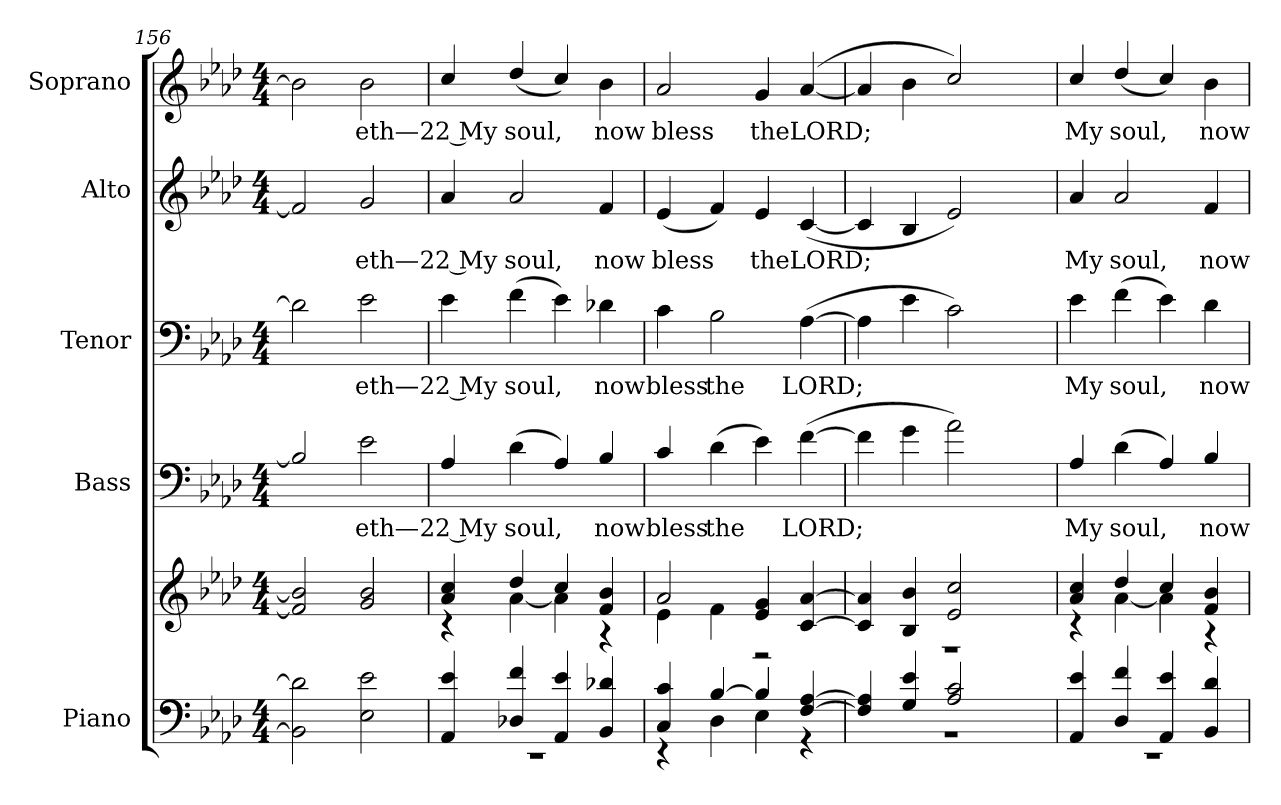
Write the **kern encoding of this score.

**kern	**kern	**kern	**text	**kern	**text	**kern	**text	**kern	**text
*part5	*part5	*part4	*part4	*part3	*part3	*part2	*part2	*part1	*part1
*staff6	*staff5	*staff4	*staff4	*staff3	*staff3	*staff2	*staff2	*staff1	*staff1
*I"Piano	*	*I"Bass	*	*I"Tenor	*	*I"Alto	*	*I"Soprano	*
*I'Pno.	*	*I'B.	*	*I'T.	*	*I'A.	*	*I'S.	*
*clefF4	*clefG2	*clefF4	*	*clefF4	*	*clefG2	*	*clefG2	*
*	*	*ITrd7c12	*	*	*	*	*	*	*
*k[b-e-a-d-]	*k[b-e-a-d-]	*k[b-e-a-d-]	*	*k[b-e-a-d-]	*	*k[b-e-a-d-]	*	*k[b-e-a-d-]	*
*A-:	*A-:	*A-:	*	*A-:	*	*A-:	*	*A-:	*
*M4/4	*M4/4	*M4/4	*	*M4/4	*	*M4/4	*	*M4/4	*
=156	=156	=156	=156	=156	=156	=156	=156	=156	=156
2BB-i\] 2di]	2fi/] 2b-i]	2BB-i/]	.	2di\]	.	2fi/]	.	2b-i\]	.
!	!	!	!LO:LY:b:color=#000000	!	!	!	!	!	!
!	!	!	!	!	!LO:LY:b:color=#000000	!	!	!	!
!	!	!	!	!	!	!	!LO:LY:b:color=#000000	!	!
!	!	!	!	!	!	!	!	!	!LO:LY:b:color=#000000
2E-i\ 2e-i	2gi/ 2b-i	2E-i\	eth—	2e-i\	eth—	2gi/	eth—	2b-i\	eth—
!!LO:PB:g=z
=157	=157	=157	=157	=157	=157	=157	=157	=157	=157
*^	*^	*	*	*	*	*	*	*	*
!	!	!	!	!	!LO:LY:b:color=#000000	!	!	!	!	!	!
!	!	!	!	!	!	!	!LO:LY:b:color=#000000	!	!	!	!
!	!	!	!	!	!	!	!	!	!LO:LY:b:color=#000000	!	!
!	!	!	!	!	!	!	!	!	!	!	!LO:LY:b:color=#000000
4AA-i/ 4e-i	1r	4a-i/ 4cci	4r	4AA-i/	22 My	4e-i\	22 My	4a-i/	22 My	4cci/	22 My
!	!	!	!	!	!LO:LY:b:color=#000000	!	!	!	!	!	!
!	!	!	!	!	!	!	!LO:LY:b:color=#000000	!	!	!	!
!	!	!	!	!	!	!	!	!	!LO:LY:b:color=#000000	!	!
!	!	!	!	!	!	!	!	!	!	!	!LO:LY:b:color=#000000
4D-Xi/ 4fi	.	4dd-i/	[<4a-i\	(4D-i\	soul,	(4fi\	soul,	2a-i/	soul,	(4dd-i/	soul,
4AA-i/ 4e-i	.	4cci/	4a-i\]	4AA-i/)	.	4e-i\)	.	.	.	4cci/)	.
!	!	!	!	!	!LO:LY:b:color=#000000	!	!	!	!	!	!
!	!	!	!	!	!	!	!LO:LY:b:color=#000000	!	!	!	!
!	!	!	!	!	!	!	!	!	!LO:LY:b:color=#000000	!	!
!	!	!	!	!	!	!	!	!	!	!	!LO:LY:b:color=#000000
4BB-i/ 4d-Xi	.	4fi/ 4b-i	4r	4BB-i/	now	4d-Xi\	now	4fi/	now	4b-i\	now
=158	=158	=158	=158	=158	=158	=158	=158	=158	=158	=158	=158
!	!	!	!	!	!LO:LY:b:color=#000000	!	!	!	!	!	!
!	!	!	!	!	!	!	!LO:LY:b:color=#000000	!	!	!	!
!	!	!	!	!	!	!	!	!	!LO:LY:b:color=#000000	!	!
!	!	!	!	!	!	!	!	!	!	!	!LO:LY:b:color=#000000
4Ci/ 4ci	4r	2a-i/	4e-i\	4Ci/	bless	4ci\	bless	(4e-i/	bless	2a-i/	bless
!	!	!	!	!	!LO:LY:b:color=#000000	!	!	!	!	!	!
!	!	!	!	!	!	!	!LO:LY:b:color=#000000	!	!	!	!
[>4B-i/	4D-i\	.	4fi\	(4D-i\	the	2B-i\	the	4fi/)	.	.	.
!	!	!	!	!	!	!	!	!	!LO:LY:b:color=#000000	!	!
!	!	!	!	!	!	!	!	!	!	!	!LO:LY:b:color=#000000
4B-i/]	4E-i\	4e-i/ 4gi	2r	4E-i\)	.	.	.	4e-i/	the	4gi/	the
!	!	!	!	!	!LO:LY:b:color=#000000	!	!	!	!	!	!
!	!	!	!	!	!	!	!LO:LY:b:color=#000000	!	!	!	!
!	!	!	!	!	!	!	!	!	!LO:LY:b:color=#000000	!	!
!	!	!	!	!	!	!	!	!	!	!	!LO:LY:b:color=#000000
[>4Fi/ [>4A-i	4r	[>4ci/ [>4a-i	.	([>4Fi\	LORD;	([>4A-i\	LORD;	([<4ci/	LORD;	([<4a-i/	LORD;
=159	=159	=159	=159	=159	=159	=159	=159	=159	=159	=159	=159
4Fi/] 4A-i]	1r	4ci/] 4a-i]	1r	4Fi\]	.	4A-i\]	.	4ci/]	.	4a-i/]	.
4Gi/ 4e-i	.	4B-i/ 4b-i	.	4Gi\	.	4e-i\	.	4B-i/	.	4b-i\	.
2A-i/ 2ci	.	2e-i/ 2cci	.	2A-i\)	.	2ci\)	.	2e-i/)	.	2cci/)	.
=160	=160	=160	=160	=160	=160	=160	=160	=160	=160	=160	=160
!	!	!	!	!	!LO:LY:b:color=#000000	!	!	!	!	!	!
!	!	!	!	!	!	!	!LO:LY:b:color=#000000	!	!	!	!
!	!	!	!	!	!	!	!	!	!LO:LY:b:color=#000000	!	!
!	!	!	!	!	!	!	!	!	!	!	!LO:LY:b:color=#000000
4AA-i/ 4e-i	1r	4a-i/ 4cci	4r	4AA-i/	My	4e-i\	My	4a-i/	My	4cci/	My
!	!	!	!	!	!LO:LY:b:color=#000000	!	!	!	!	!	!
!	!	!	!	!	!	!	!LO:LY:b:color=#000000	!	!	!	!
!	!	!	!	!	!	!	!	!	!LO:LY:b:color=#000000	!	!
!	!	!	!	!	!	!	!	!	!	!	!LO:LY:b:color=#000000
4D-i/ 4fi	.	4dd-i/	[<4a-i\	(4D-i\	soul,	(4fi\	soul,	2a-i/	soul,	(4dd-i/	soul,
4AA-i/ 4e-i	.	4cci/	4a-i\]	4AA-i/)	.	4e-i\)	.	.	.	4cci/)	.
!	!	!	!	!	!LO:LY:b:color=#000000	!	!	!	!	!	!
!	!	!	!	!	!	!	!LO:LY:b:color=#000000	!	!	!	!
!	!	!	!	!	!	!	!	!	!LO:LY:b:color=#000000	!	!
!	!	!	!	!	!	!	!	!	!	!	!LO:LY:b:color=#000000
4BB-i/ 4d-i	.	4fi/ 4b-i	4r	4BB-i/	now	4d-i\	now	4fi/	now	4b-i\	now
*v	*v	*	*	*	*	*	*	*	*	*	*
*	*v	*v	*	*	*	*	*	*	*	*
=	=	=	=	=	=	=	=	=	=
*-	*-	*-	*-	*-	*-	*-	*-	*-	*-
